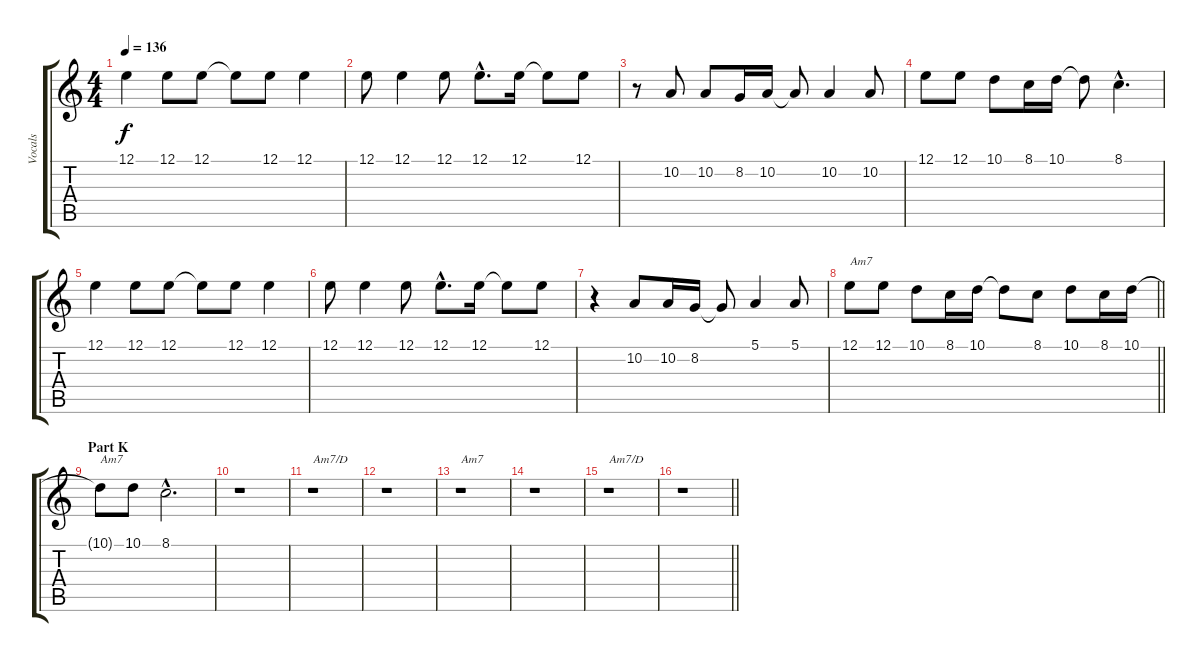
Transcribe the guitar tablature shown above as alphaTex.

\track ("Vocals" "Vocals") {instrument trumpet}
\staff {score tabs}
\tuning (E4 B3 G3 D3 A2 E2) {hide}
\ts (4 4)
\tempo 136
\clef g2
\ks c
12.1.4{dy f} 12.1.8 12.1.8 12.1{t}.8 12.1.8 12.1.4 |
12.1.8 12.1.4 12.1.8 12.1{hac}.8{d} 12.1.16 12.1{t}.8 12.1.8 |
r.8 10.2.8 10.2.8 8.2.16 10.2.16 10.2{t}.8 10.2.4 10.2.8 |
12.1.8 12.1.8 10.1.8 8.1.16 10.1.16 10.1{t}.8 8.1{hac}.4{d} |
12.1.4 12.1.8 12.1.8 12.1{t}.8 12.1.8 12.1.4 |
12.1.8 12.1.4 12.1.8 12.1{hac}.8{d} 12.1.16 12.1{t}.8 12.1.8 |
r.4 10.2.8 10.2.16 8.2.16 8.2{t}.8 5.1.4 5.1.8 |
\barLineRight lightlight
12.1.8{txt "Am7"} 12.1.8 10.1.8 8.1.16 10.1.16 10.1{t}.8 8.1.8 10.1.8 8.1.16 10.1.16 |
\section ("" "Part K")
10.1{t}.8{txt "Am7"} 10.1.8 8.1{hac}.2{d} |
r.1 |
r.1{txt "Am7/D"} |
r.1 |
r.1{txt "Am7"} |
r.1 |
r.1{txt "Am7/D"} |
\barLineRight lightlight
r.1
